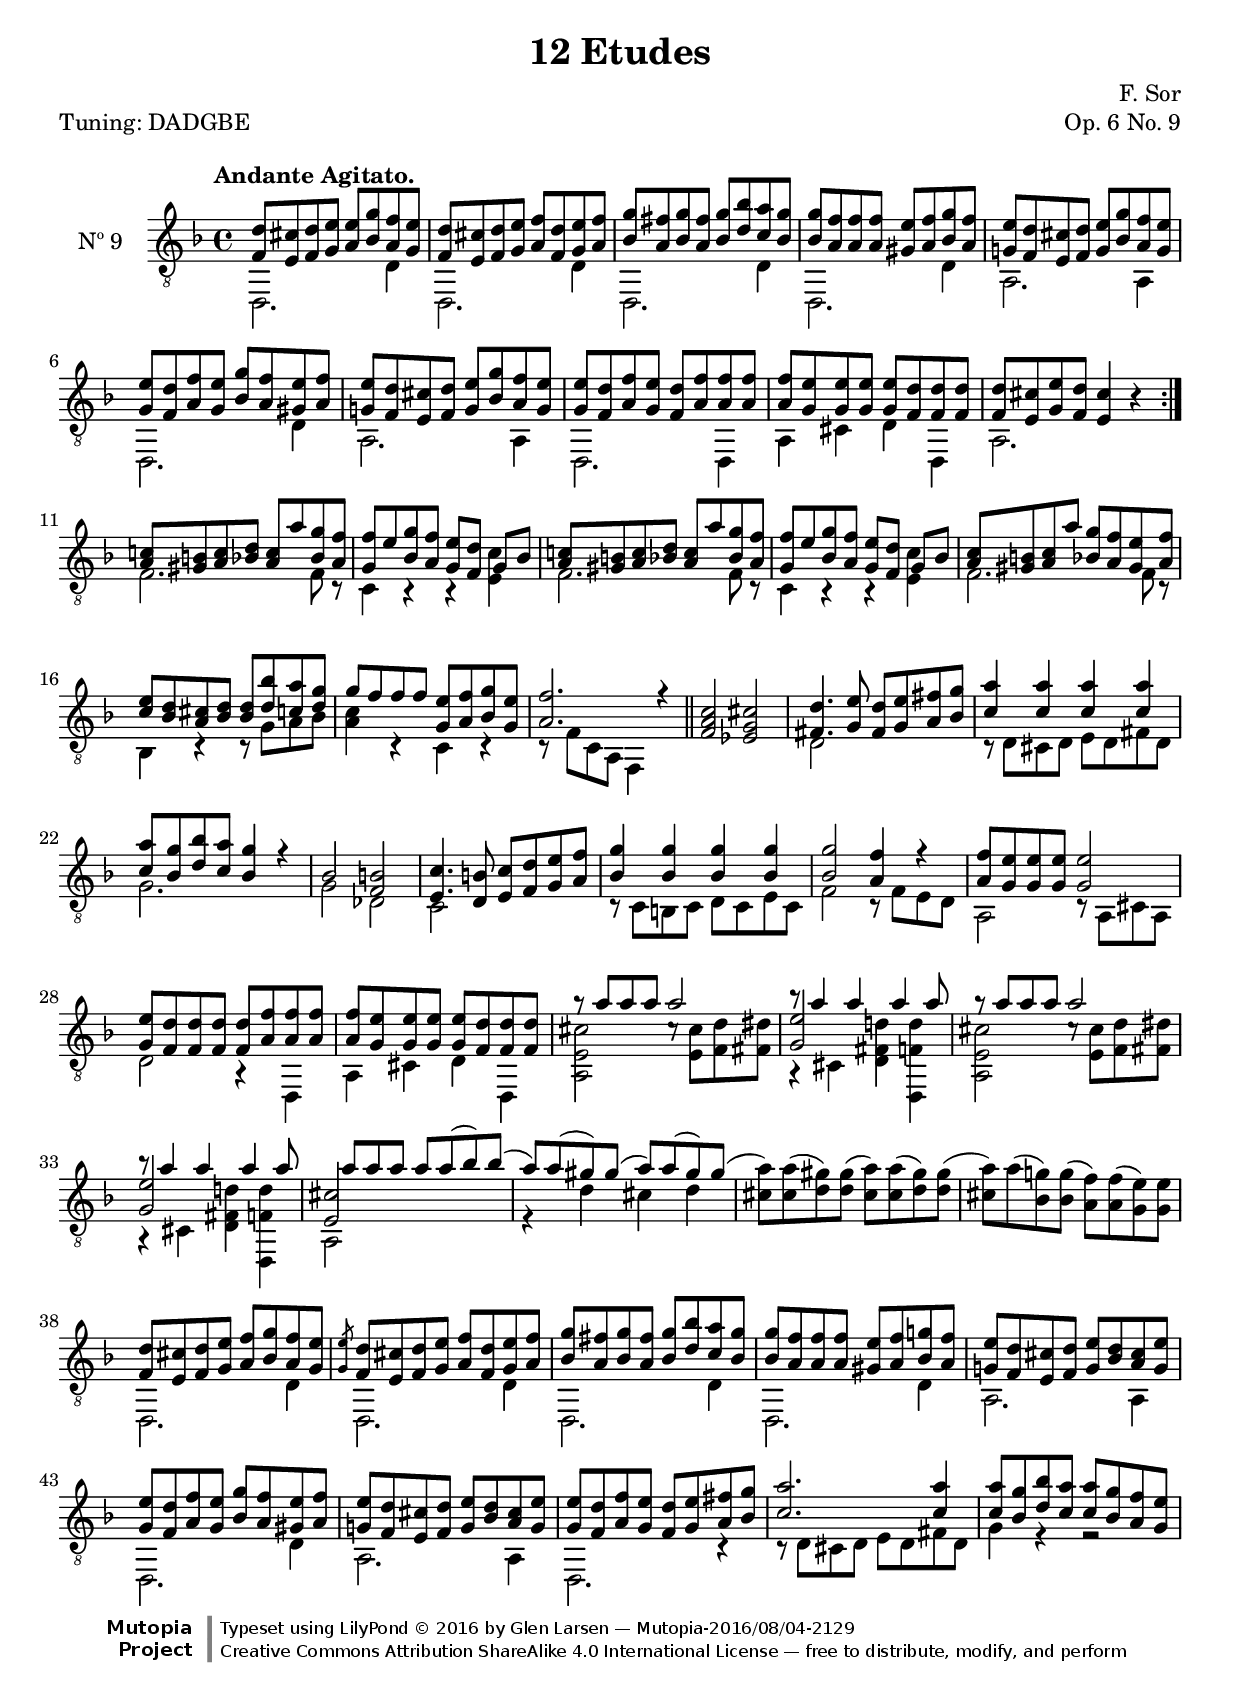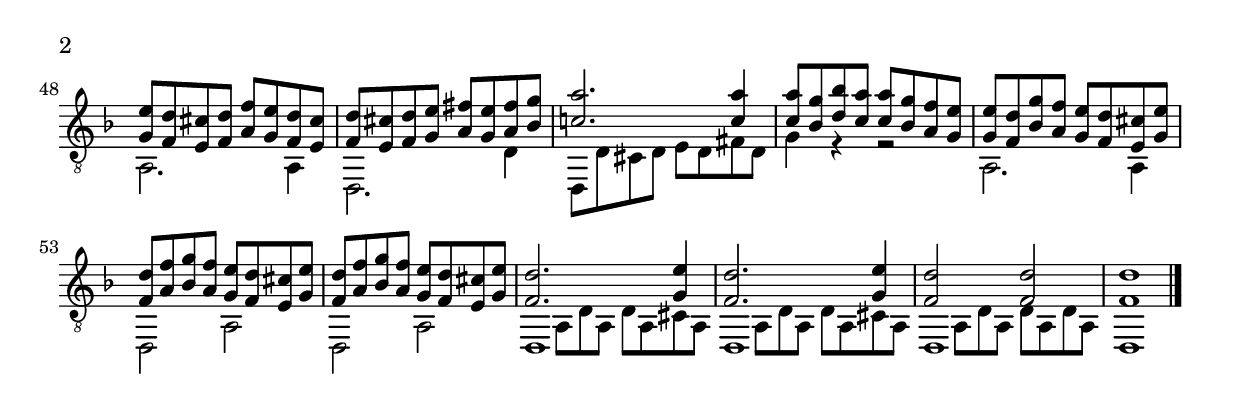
\version "2.19.35"

\header {
  title = "12 Etudes"
  composer = "F. Sor"
  opus = "Op. 6 No. 9"
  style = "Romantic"
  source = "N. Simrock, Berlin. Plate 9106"
  date = "c.1889"
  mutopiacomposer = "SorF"
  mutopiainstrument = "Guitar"
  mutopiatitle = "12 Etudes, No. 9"
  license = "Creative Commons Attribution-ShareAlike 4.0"
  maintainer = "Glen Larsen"
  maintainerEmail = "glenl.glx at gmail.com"

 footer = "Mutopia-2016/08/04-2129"
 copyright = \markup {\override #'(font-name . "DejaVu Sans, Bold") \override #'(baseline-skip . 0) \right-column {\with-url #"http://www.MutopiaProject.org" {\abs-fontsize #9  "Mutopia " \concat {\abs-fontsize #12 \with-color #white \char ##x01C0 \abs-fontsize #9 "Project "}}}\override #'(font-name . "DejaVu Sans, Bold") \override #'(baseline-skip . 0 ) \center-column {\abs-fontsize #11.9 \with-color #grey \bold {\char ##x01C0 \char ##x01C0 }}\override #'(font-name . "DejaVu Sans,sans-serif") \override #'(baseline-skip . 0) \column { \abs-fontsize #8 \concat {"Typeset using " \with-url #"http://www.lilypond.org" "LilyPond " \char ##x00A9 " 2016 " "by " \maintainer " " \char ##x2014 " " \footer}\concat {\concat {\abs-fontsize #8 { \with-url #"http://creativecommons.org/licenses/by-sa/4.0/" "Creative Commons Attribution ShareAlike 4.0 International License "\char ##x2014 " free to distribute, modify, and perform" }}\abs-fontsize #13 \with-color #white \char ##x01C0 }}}
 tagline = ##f
}

\paper {
  % add space between composer/opus markup and first staff
  markup-system-spacing #'padding = #3
  % add a little space between composer and opus
  markup-markup-spacing #'padding = #1.2
  top-margin = #8
  bottom-margin = #12
%  system-count = #8
}

mbreak = { \break }
global = {
  \time 4/4
  \key d \minor
}

upperVoice = \fixed c' {
  \voiceOne
  \set fingeringOrientations = #'(up)
  \override Fingering.add-stem-support = ##t

  \repeat volta 2 {
    <f, d>8 <e, cis> <f, d> <g, e> <a, e> <bes, g> <a, f> <g, e> |
    <f, d>8 <e, cis> <f, d> <g, e> <a, f> <f, d> <g, e> <a, f> |
    <bes, g>8 <a, fis> <bes, g> <a, fis> <bes, g> <d bes> <c a> <bes, g> |
    <bes, g>8 <a, f> q q <gis, e> <a, f> <bes, g> <a, f> |
    <g,! e>8 <f, d> <e, cis> <f, d> <g, e> <bes, g> <a, f> <g, e> |

    \mbreak
    <g, e>8 <f, d> <a, f> <g, e> <bes, g> <a, f> <gis, e> <a, f> |
    <g,! e>8 <f, d> <e, cis> <f, d> <g, e> <bes, g> <a, f> <g, e> |
    <g, e>8 <f, d> <a, f> <g, e> <f, d> <a, f> q q |
    <a, f>8 <g, e> q q q <f, d> q q |
    <f, d>8 <e, cis> <g, e> <f, d> <e, cis>4 b,\rest |
  }

  \mbreak
  \repeat unfold 2 {
    <a, c!>8 <gis, b,> <a, c> <bes, d> <a, c> a <bes, g> <a, f> |
    <g, f>8 e <bes, g> <a, f> <g, e> <f, d> g,[ bes,] |
  }
  <a, c>8 <gis, b,> <a, c> a <bes, g> <a, f> <gis, e> <a, f> |

  \mbreak
  <c e>8 <bes, d> <a,cis> <bes, d> q <d bes> <c a> <d g> |
  g8 f f f <g, e> <a, f> <bes, g> <g, e> |
  <a, f>2. r4 | \bar "||"
  <f, a, c>2 <ees, g, cis> |
  <fis, d>4. <g, e>8 <fis, d> <g, e> <a, fis> <bes, g> |
  <c a>4 q q q |

  \mbreak
  <c a>8 <bes, g> <d bes> <c a> <bes, g>4 r |
  bes,2 <f, b,> |
  <e, c>4. <d, b,>8 <e, c> <f, d> <g, e> <a, f> |
  <bes, g>4 q q q |
  q2 <a, f>4 r |
  <a, f>8 <g, e> q q q2 |

  \mbreak
  <g, e>8 <f, d> q q q <a, f> q q |
  <a, f> <g, e> q q q <f, d> q q |
  \repeat unfold 2 {
    a8\rest a a a a2 |
    b8\rest a4 a a a8 |
  }
  s8 a a a a a( bes) bes( |
  a8) a( gis) gis( a) a( gis) gis( |
  \oneVoice
  <cis a>8) q( <d gis>) q( <cis a>) q( <d gis>) q( |
  <cis a>8) a( <bes, g!>) q( <a, f>) q( <g, e>) q |
  \voiceOne

  \mbreak
  <f, d>8 <e, cis> <f, d> <g, e> <a, f> <bes, g> <a, f> <g, e> |
  \slashedGrace{<g, e>8} <f, d> <e, cis> <f, d> <g, e> <a, f> <f, d> <g, e> <a, f> |
  <bes, g>8 <a, fis> <bes, g> <a, fis> <bes, g> <d bes> <c a> <bes, g> |
  <bes, g>8 <a, f> q q <gis, e> <a, f> <bes, g!> <a, f> |
  <g,! e>8 <f, d> <e, cis> <f, d> <g, e> <bes, d> <a, cis> <g, e> |

  \mbreak
  <g, e>8 <f, d> <a, f> <g, e> <bes, g> <a, f> <gis, e> <a, f> |
  <g,! e>8 <f, d> <e, cis> <f, d> <g, e> <bes, d> <a, cis> <g, e> |
  <g, e>8 <f, d> <a, f> <g, e> <f, d> <g, e> <a, fis> <bes, g> |
  <c a>2. q4 |
  <c a>8 <bes, g> <d bes> <c a> q <bes, g> <a, f> <g, e> |

  \mbreak
  <g, e>8 <f, d> <e, cis> <f, d> <a, f> <g, e> <f, d> <e, cis> |
  <f, d>8 <e, cis> <f, d> <g, e> <a, fis> <g, e> <a, fis> <bes, g> |
  <c! a>2. q4 |
  <c a>8 <bes, g> <d bes> <c a> q <bes, g> <a, f> <g, e> |
  <g, e>8 <f, d> <bes, g> <a, f> <g, e> <f, d> <e, cis> <g, e> |

  \mbreak
  \repeat unfold 2 {<f, d>8 <a, f> <bes, g> <a, f> <g, e> <f, d> <e, cis> <g, e> |}
  \repeat unfold 2 { <f, d>2. <g, e>4 | }
  <f, d>2 q |
  q1

  \bar "|."
}

lowerVoice = \fixed c {
  \voiceTwo
  \set fingeringOrientations = #'(down)
  \override Fingering.add-stem-support = ##t

  \repeat unfold 4 {d,2. d4 |}
  a,2. a,4 |

  d,2. d4 |
  a,2. a,4 |
  d,2. d,4 |
  a,4 cis d d, |
  a,2. s4 |

  \repeat unfold 2 {
    f2. f8 c\rest |
    c4 b,\rest b,\rest <e c'>4 |
  }
  f2. f8 c\rest |

  bes,4 c\rest c8\rest g a bes |
  <a c'>4 c\rest c c\rest |
  c8\rest f c a, f,4 s4 |
  s1 |
  d2 s |
  c8\rest d cis d e d fis d |

  g2. s4 |
  g2 des |
  c2 s |
  c8\rest c b, c d c e c |
  f2 c8\rest f e d |
  a,2 c8\rest a, cis a, |

  d2 a,4\rest d, |
  a,4 cis d d, |
  \repeat unfold 2 {
    <a, e cis'>2 c'8\rest <e cis'> <f d'> <fis dis'> |
    <<{\voiceTwo a,4\rest cis <d fis d'!> <d, f d'>}\\{\voiceThree <g e'>2 s}>>|
  }
  <<{\voiceTwo a,2 s}\\{\voiceThree <e cis'>2 s }>> |
  r4 d' cis' d' |
  s1*2 |

  \repeat unfold 4 {d,2. d4 |}
  a,2. a,4 |

  d,2. d4 |
  a,2. a,4 |
  d,2. c4\rest |
  c8\rest d cis d e d fis d |
  g4 e\rest r2 |

  a,2. a,4 |
  d,2. d4 |
  d,8 d cis d e d fis d |
  g4 e\rest r2 |
  a,2. a,4 |

  d,2 a, |
  d,2 a, |
  <<{\voiceTwo s8 a, d a, d a, cis a, }\\{d,1}>> |
  <<{\voiceTwo s8 a, d a, d a, cis a, }\\{d,1}>> |
  <<{\voiceTwo s8 a, d a, d a, d a, }\\{d,1}>> |
  d,1
}

\score {
  \header {
    piece = #"Tuning: DADGBE"
  }
  <<
    \new Staff = "Guitar" \with {
      midiInstrument = #"acoustic guitar (nylon)"
      instrumentName = #"Nº 9"
      \mergeDifferentlyDottedOn
      \mergeDifferentlyHeadedOn
%      \override StringNumber #'stencil = ##f
    } <<
      \global
      \clef "treble_8"
      \tempo "Andante Agitato."
      \context Voice = "upperVoice" \upperVoice
      \context Voice = "lowerVoice" \lowerVoice
    >>
%{
    % tabs are not completely developed
    \new TabStaff = "Guitar tabs" \with {
      restrainOpenStrings = ##t
    } <<
      \clef "moderntab"
      \global
      \context TabVoice = "upperVoice" \upperVoice
      \context TabVoice = "lowerVoice" \lowerVoice
    >>
%}
  >>
  \layout {}
  \midi {
    \context { \TabStaff \remove "Staff_performer" }
    \tempo 4 = 74
  }
}
